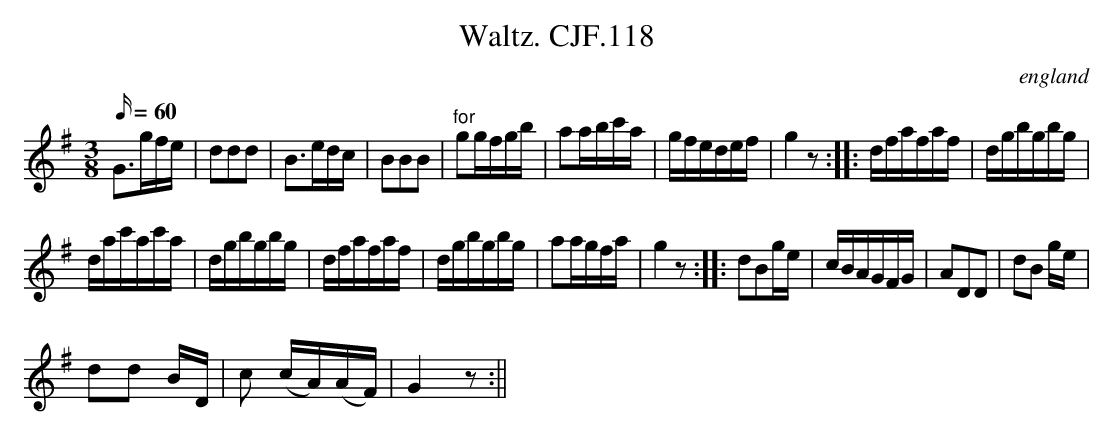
X:1
T:Waltz. CJF.118
O:england
M:3/8
L:1/16
Q:60
K:G
G3gfe|d2d2d2|B3edc|B2B2B2|"for"g2gfgb|\
a2abc'a|gfedef|g4z2:||:dfafaf|dgbgbg|
dac'ac'a|dgbgbg|dfafaf|dgbgbg|a2agfa|\
g4z2:||:d2B2ge|cBAGFG|A2D2D2|d2B2 ge|
d2d2 BD|c2 (cA)(AF)|G4z2:||
